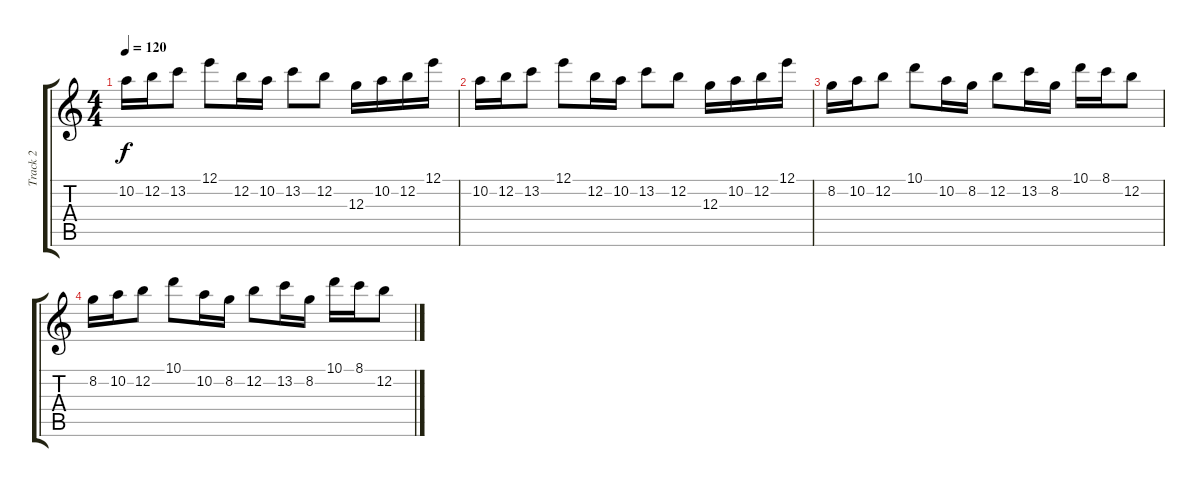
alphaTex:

\track ("Track 2" "Track 2") {instrument distortionguitar}
\staff {score tabs}
\tuning (E4 B3 G3 D3 A2 E2) {hide}
\ts (4 4)
\tempo 120
\clef g2
\ks c
10.2.16{dy f} 12.2.16 13.2.8 12.1.8 12.2.16 10.2.16 13.2.8 12.2.8 12.3.16 10.2.16 12.2.16 12.1.16 |
10.2.16 12.2.16 13.2.8 12.1.8 12.2.16 10.2.16 13.2.8 12.2.8 12.3.16 10.2.16 12.2.16 12.1.16 |
8.2.16 10.2.16 12.2.8 10.1.8 10.2.16 8.2.16 12.2.8 13.2.16 8.2.16 10.1.16 8.1.16 12.2.8 |
8.2.16 10.2.16 12.2.8 10.1.8 10.2.16 8.2.16 12.2.8 13.2.16 8.2.16 10.1.16 8.1.16 12.2.8
